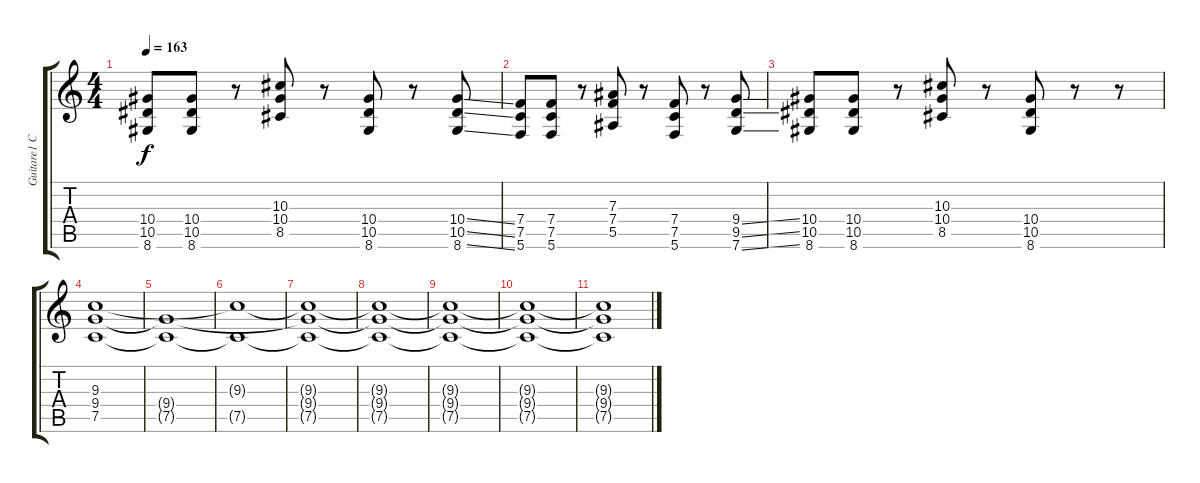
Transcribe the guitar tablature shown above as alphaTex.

\track ("Guitare1 C" "Guitare1 C") {instrument overdrivenguitar}
\staff {score tabs}
\tuning (C4 G3 Eb3 Bb2 F2 C2) {hide}
\ts (4 4)
\tempo 163
\clef g2
\ks c
(10.4 10.5 8.6).8{dy f} (10.4 10.5 8.6).8 r.8 (10.3 10.4 8.5).8 r.8 (10.4 10.5 8.6).8 r.8 (10.4{ss} 10.5{ss} 8.6{ss}).8 |
(7.4 7.5 5.6).8 (7.4 7.5 5.6).8 r.8 (7.3 7.4 5.5).8 r.8 (7.4 7.5 5.6).8 r.8 (9.4{ss} 9.5{ss} 7.6{ss}).8 |
(10.4 10.5 8.6).8 (10.4 10.5 8.6).8 r.8 (10.3 10.4 8.5).8 r.8 (10.4 10.5 8.6).8 r.8 r.8 |
(9.3 9.4 7.5).1 |
(9.4{t} 7.5{t}).1 |
(9.3{t} 7.5{t}).1 |
(9.3{t} 9.4{t} 7.5{t}).1 |
(9.3{t} 9.4{t} 7.5{t}).1{volume 1} |
(9.3{t} 9.4{t} 7.5{t}).1 |
(9.3{t} 9.4{t} 7.5{t}).1 |
(9.3{t} 9.4{t} 7.5{t}).1
